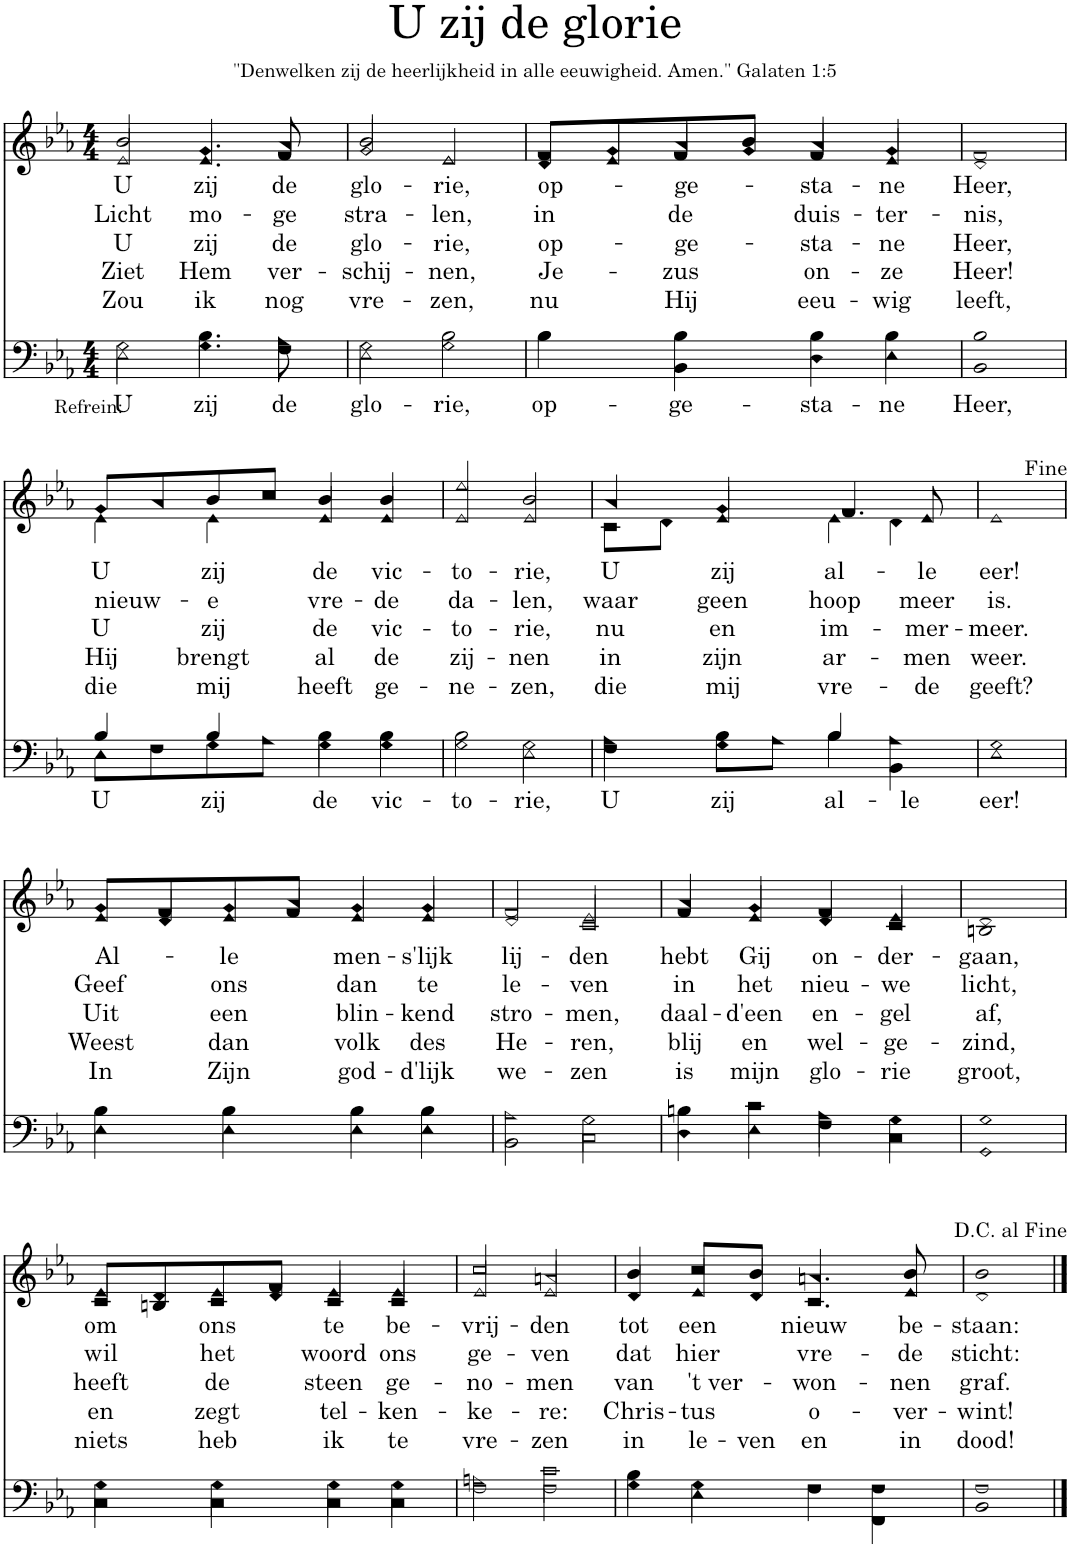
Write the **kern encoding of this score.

**kern	**text	**text	**kern	**text	**text	**text	**text	**text
*part2	*part2	*part2	*part1	*part1	*part1	*part1	*part1	*part1
*staff2	*staff2	*staff2	*staff1	*staff1	*staff1	*staff1	*staff1	*staff1
*I"Men	*	*	*I"Women	*	*	*	*	*
*clefF4	*	*	*clefG2	*	*	*	*	*
*k[b-e-a-]	*	*	*k[b-e-a-]	*	*	*	*	*
*M4/4	*	*	*M4/4	*	*	*	*	*
=1	=1	=1	=1	=1	=1	=1	=1	=1
!	!LO:LY:b	!LO:LY:b	!	!LO:LY:b	!LO:LY:b	!LO:LY:b	!LO:LY:b	!LO:LY:b
*^	*	*	*^	*	*	*	*	*
2G\	2E-\	U	Refrein:	2b-/	2e-/	U	Licht	U	Ziet	Zou
!	!	!LO:LY:b	!	!	!	!LO:LY:b	!LO:LY:b	!LO:LY:b	!LO:LY:b	!LO:LY:b
4.B-\	4.G\	zij	.	4.g/	4.e-/	zij	mo-	zij	Hem	ik
!	!	!LO:LY:b	!	!	!	!LO:LY:b	!LO:LY:b	!LO:LY:b	!LO:LY:b	!LO:LY:b
8A-\	8F\	de	.	8a-/	8f/	de	-ge	de	ver-	nog
=2	=2	=2	=2	=2	=2	=2	=2	=2	=2	=2
!	!	!LO:LY:b	!	!	!	!LO:LY:b	!LO:LY:b	!LO:LY:b	!LO:LY:b	!LO:LY:b
2G\	2E-\	glo-	.	2b-/	2g/	glo-	stra-	glo-	-schij-	vre-
!	!	!LO:LY:b	!	!	!	!LO:LY:b	!LO:LY:b	!LO:LY:b	!LO:LY:b	!LO:LY:b
2B-\	2G\	-rie,	.	2e-/	2e-	-rie,	-len,	-rie,	-nen,	-zen,
=3	=3	=3	=3	=3	=3	=3	=3	=3	=3	=3
!	!	!LO:LY:b	!	!	!	!LO:LY:b	!LO:LY:b	!LO:LY:b	!LO:LY:b	!LO:LY:b
4B-	4B-\	op-	.	8f/L	8d/L	op-	in	op-	Je-	nu
.	.	.	.	8g/	8e-/	.	.	.	.	.
!	!	!LO:LY:b	!	!	!	!LO:LY:b	!LO:LY:b	!LO:LY:b	!LO:LY:b	!LO:LY:b
4B-\	4BB-\	-ge-	.	8a-/	8f/	-ge-	de	-ge-	-zus	Hij
.	.	.	.	8b-/J	8g/J	.	.	.	.	.
!	!	!LO:LY:b	!	!	!	!LO:LY:b	!LO:LY:b	!LO:LY:b	!LO:LY:b	!LO:LY:b
4B-\	4D\	-sta-	.	4a-/	4f/	-sta-	duis-	-sta-	on-	eeu-
!	!	!LO:LY:b	!	!	!	!LO:LY:b	!LO:LY:b	!LO:LY:b	!LO:LY:b	!LO:LY:b
4B-\	4E-\	-ne	.	4g/	4e-/	-ne	-ter-	-ne	-ze	-wig
=4	=4	=4	=4	=4	=4	=4	=4	=4	=4	=4
!	!	!LO:LY:b	!	!	!	!LO:LY:b	!LO:LY:b	!LO:LY:b	!LO:LY:b	!LO:LY:b
1B-	1BB-	Heer,	.	1f	1d	Heer,	-nis,	Heer,	Heer!	leeft,
!!LO:LB:g=z	!!
=5	=5	=5	=5	=5	=5	=5	=5	=5	=5	=5
!	!	!LO:LY:b	!	!	!	!LO:LY:b	!LO:LY:b	!LO:LY:b	!LO:LY:b	!LO:LY:b
4B-/	8E-\L	U	.	8g/L	4e-\	U	nieuw-	U	Hij	die
.	8F\	.	.	8a-/	.	.	.	.	.	.
!	!	!LO:LY:b	!	!	!	!LO:LY:b	!LO:LY:b	!LO:LY:b	!LO:LY:b	!LO:LY:b
4B-/	8G\	zij	.	8b-/	4e-\	zij	-e	zij	brengt	mij
.	8A-\J	.	.	8cc/J	.	.	.	.	.	.
!	!	!LO:LY:b	!	!	!	!LO:LY:b	!LO:LY:b	!LO:LY:b	!LO:LY:b	!LO:LY:b
4B-\	4G\	de	.	4b-/	4e-/	de	vre-	de	al	heeft
!	!	!LO:LY:b	!	!	!	!LO:LY:b	!LO:LY:b	!LO:LY:b	!LO:LY:b	!LO:LY:b
4B-\	4G\	vic-	.	4b-/	4e-/	vic-	-de	vic-	de	ge-
=6	=6	=6	=6	=6	=6	=6	=6	=6	=6	=6
!	!	!LO:LY:b	!	!	!	!LO:LY:b	!LO:LY:b	!LO:LY:b	!LO:LY:b	!LO:LY:b
2B-\	2G\	-to-	.	2ee-/	2e-/	-to-	da-	-to-	zij-	-ne-
!	!	!LO:LY:b	!	!	!	!LO:LY:b	!LO:LY:b	!LO:LY:b	!LO:LY:b	!LO:LY:b
2G\	2E-\	-rie,	.	2b-/	2e-/	-rie,	-len,	-rie,	-nen	-zen,
=7	=7	=7	=7	=7	=7	=7	=7	=7	=7	=7
!	!	!LO:LY:b	!	!	!	!LO:LY:b	!LO:LY:b	!LO:LY:b	!LO:LY:b	!LO:LY:b
4A-\	4F\	U	.	4a-/	8c\L	U	waar	nu	in	die
.	.	.	.	.	8d\J	.	.	.	.	.
!	!	!LO:LY:b	!	!	!	!LO:LY:b	!LO:LY:b	!LO:LY:b	!LO:LY:b	!LO:LY:b
4B-\	8G\L	zij	.	4g/	4e-/	zij	geen	en	zijn	mij
.	8A-\J	.	.	.	.	.	.	.	.	.
!	!	!LO:LY:b	!	!	!	!LO:LY:b	!LO:LY:b	!LO:LY:b	!LO:LY:b	!LO:LY:b
4B-/	4B-\	al-	.	4.f/	4e-\	al-	hoop	im-	ar-	vre-
!	!	!LO:LY:b	!	!	!	!	!	!	!	!
4A-\	4BB-\	-le	.	.	4d\	.	.	.	.	.
!	!	!	!	!	!	!LO:LY:b	!LO:LY:b	!LO:LY:b	!LO:LY:b	!LO:LY:b
.	.	.	.	8e-/	.	-le	meer	-mer-	-men	-de
=8	=8	=8	=8	=8	=8	=8	=8	=8	=8	=8
!	!	!LO:LY:b	!	!	!	!LO:LY:b	!LO:LY:b	!LO:LY:b	!LO:LY:b	!LO:LY:b
1G	1E-	eer!	.	1e-	1e-	eer!	is.	-meer.	weer.	geeft?
!!LO:LB:g=z	!!
=9	=9	=9	=9	=9	=9	=9	=9	=9	=9	=9
!	!	!	!	!	!	!LO:LY:b	!LO:LY:b	!LO:LY:b	!LO:LY:b	!LO:LY:b
4B-\	4E-\	.	.	8g/L	8e-/L	Al-	Geef	Uit	Weest	In
.	.	.	.	8f/	8d/	.	.	.	.	.
!	!	!	!	!	!	!LO:LY:b	!LO:LY:b	!LO:LY:b	!LO:LY:b	!LO:LY:b
4B-\	4E-\	.	.	8g/	8e-/	-le	ons	een	dan	Zijn
.	.	.	.	8a-/J	8f/J	.	.	.	.	.
!	!	!	!	!	!	!LO:LY:b	!LO:LY:b	!LO:LY:b	!LO:LY:b	!LO:LY:b
4B-\	4E-\	.	.	4g/	4e-/	men-	dan	blin-	volk	god-
!	!	!	!	!	!	!LO:LY:b	!LO:LY:b	!LO:LY:b	!LO:LY:b	!LO:LY:b
4B-\	4E-\	.	.	4g/	4e-/	-s'lijk	te	-kend	des	-d'lijk
=10	=10	=10	=10	=10	=10	=10	=10	=10	=10	=10
!	!	!	!	!	!	!LO:LY:b	!LO:LY:b	!LO:LY:b	!LO:LY:b	!LO:LY:b
2A-\	2BB-\	.	.	2f/	2d/	lij-	le-	stro-	He-	we-
!	!	!	!	!	!	!LO:LY:b	!LO:LY:b	!LO:LY:b	!LO:LY:b	!LO:LY:b
2G\	2C\	.	.	2e-/	2c/	-den	-ven	-men,	-ren,	-zen
=11	=11	=11	=11	=11	=11	=11	=11	=11	=11	=11
!	!	!	!	!	!	!LO:LY:b	!LO:LY:b	!LO:LY:b	!LO:LY:b	!LO:LY:b
4Bn\	4D\	.	.	4a-/	4f/	hebt	in	daal-	blij	is
!	!	!	!	!	!	!LO:LY:b	!LO:LY:b	!LO:LY:b	!LO:LY:b	!LO:LY:b
4c\	4E-\	.	.	4g/	4e-/	Gij	het	-d'een	en	mijn
!	!	!	!	!	!	!LO:LY:b	!LO:LY:b	!LO:LY:b	!LO:LY:b	!LO:LY:b
4A-\	4F\	.	.	4f/	4d/	on-	nieu-	en-	wel-	glo-
!	!	!	!	!	!	!LO:LY:b	!LO:LY:b	!LO:LY:b	!LO:LY:b	!LO:LY:b
4G\	4C\	.	.	4e-/	4c/	-der-	-we	-gel	-ge-	-rie
=12	=12	=12	=12	=12	=12	=12	=12	=12	=12	=12
!	!	!	!	!	!	!LO:LY:b	!LO:LY:b	!LO:LY:b	!LO:LY:b	!LO:LY:b
1G	1GG	.	.	1d	1Bn	-gaan,	licht,	af,	-zind,	groot,
!!LO:LB:g=z	!!
=13	=13	=13	=13	=13	=13	=13	=13	=13	=13	=13
!	!	!	!	!	!	!LO:LY:b	!LO:LY:b	!LO:LY:b	!LO:LY:b	!LO:LY:b
4G\	4C\	.	.	8e-/L	8c/L	om	wil	heeft	en	niets
.	.	.	.	8d/	8Bn/	.	.	.	.	.
!	!	!	!	!	!	!LO:LY:b	!LO:LY:b	!LO:LY:b	!LO:LY:b	!LO:LY:b
4G\	4C\	.	.	8e-/	8c/	ons	het	de	zegt	heb
.	.	.	.	8f/J	8d/J	.	.	.	.	.
!	!	!	!	!	!	!LO:LY:b	!LO:LY:b	!LO:LY:b	!LO:LY:b	!LO:LY:b
4G\	4C\	.	.	4e-/	4c/	te	woord	steen	tel-	ik
!	!	!	!	!	!	!LO:LY:b	!LO:LY:b	!LO:LY:b	!LO:LY:b	!LO:LY:b
4G\	4C\	.	.	4e-/	4c/	be-	ons	ge-	-ken-	te
=14	=14	=14	=14	=14	=14	=14	=14	=14	=14	=14
!	!	!	!	!	!	!LO:LY:b	!LO:LY:b	!LO:LY:b	!LO:LY:b	!LO:LY:b
2An\	2F\	.	.	2cc/	2e-/	-vrij-	ge-	-no-	-ke-	vre-
!	!	!	!	!	!	!LO:LY:b	!LO:LY:b	!LO:LY:b	!LO:LY:b	!LO:LY:b
2c\	2F\	.	.	2an/	2e-/	-den	-ven	-men	-re:	-zen
=15	=15	=15	=15	=15	=15	=15	=15	=15	=15	=15
!	!	!	!	!	!	!LO:LY:b	!LO:LY:b	!LO:LY:b	!LO:LY:b	!LO:LY:b
4B-\	4G\	.	.	4b-/	4d/	tot	dat	van	Chris-	in
!	!	!	!	!	!	!LO:LY:b	!LO:LY:b	!LO:LY:b	!LO:LY:b	!LO:LY:b
4G\	4E-\	.	.	8cc/L	8e-/L	een	hier	't ver-	-tus	le-
!	!	!	!	!	!	!	!	!	!	!LO:LY:b
.	.	.	.	8b-/J	8d/J	.	.	.	.	-ven
!	!	!	!	!	!	!LO:LY:b	!LO:LY:b	!LO:LY:b	!LO:LY:b	!LO:LY:b
4F	4F\	.	.	4.an/	4.c/	nieuw	vre-	-won-	o-	en
4F\	4FF\	.	.	.	.	.	.	.	.	.
!	!	!	!	!	!	!LO:LY:b	!LO:LY:b	!LO:LY:b	!LO:LY:b	!LO:LY:b
.	.	.	.	8b-/	8e-/	be-	-de	-nen	-ver-	in
=16	=16	=16	=16	=16	=16	=16	=16	=16	=16	=16
!	!	!	!	!	!	!LO:LY:b	!LO:LY:b	!LO:LY:b	!LO:LY:b	!LO:LY:b
1F	1BB-	.	.	1b-	1d	-staan:	sticht:	graf.	-wint!	dood!
*v	*v	*	*	*	*	*	*	*	*	*
*	*	*	*v	*v	*	*	*	*	*
==	==	==	==	==	==	==	==	==
*-	*-	*-	*-	*-	*-	*-	*-	*-
